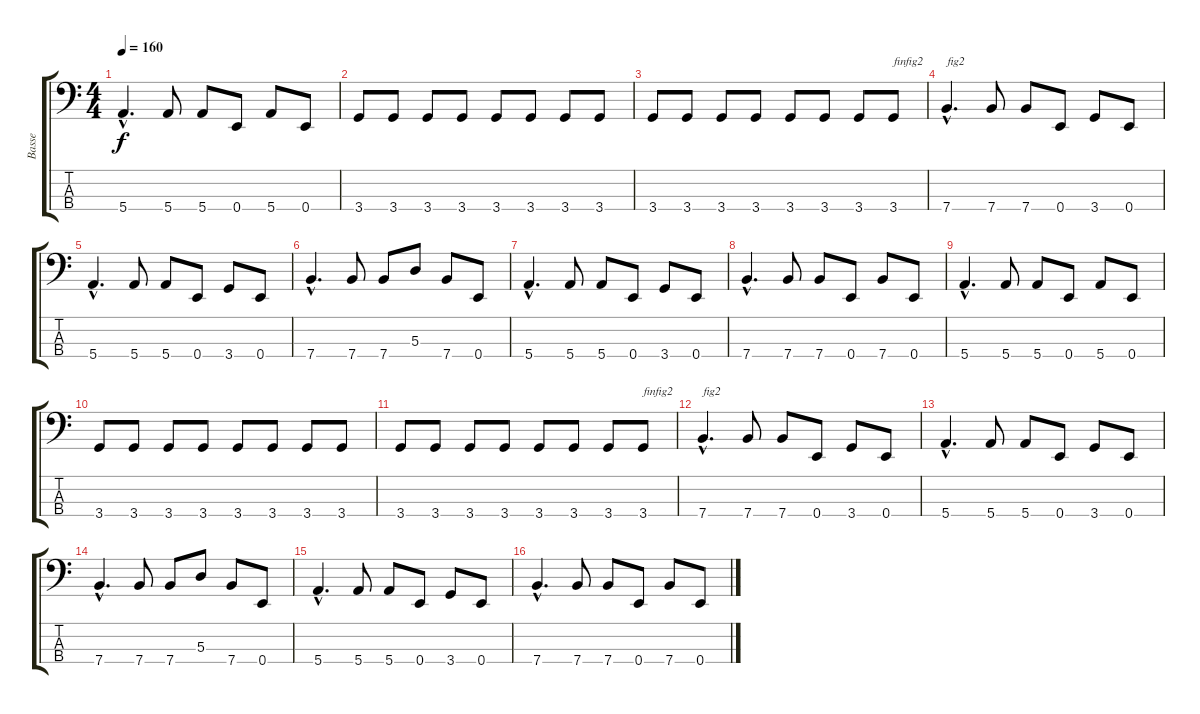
\track ("Basse" "Basse") {instrument electricbassfinger}
\staff {score tabs}
\tuning (G2 D2 A1 E1) {hide}
\ts (4 4)
\tempo 160
\clef f4
\ks c
5.4{hac}.4{d dy f} 5.4.8 5.4.8 0.4.8 5.4.8 0.4.8 |
3.4.8 3.4.8 3.4.8 3.4.8 3.4.8 3.4.8 3.4.8 3.4.8 |
3.4.8 3.4.8 3.4.8 3.4.8 3.4.8 3.4.8 3.4.8 3.4.8{txt "finfig2"} |
7.4{hac}.4{d txt "fig2"} 7.4.8 7.4.8 0.4.8 3.4.8 0.4.8 |
5.4{hac}.4{d} 5.4.8 5.4.8 0.4.8 3.4.8 0.4.8 |
7.4{hac}.4{d} 7.4.8 7.4.8 5.3.8 7.4.8 0.4.8 |
5.4{hac}.4{d} 5.4.8 5.4.8 0.4.8 3.4.8 0.4.8 |
7.4{hac}.4{d} 7.4.8 7.4.8 0.4.8 7.4.8 0.4.8 |
5.4{hac}.4{d} 5.4.8 5.4.8 0.4.8 5.4.8 0.4.8 |
3.4.8 3.4.8 3.4.8 3.4.8 3.4.8 3.4.8 3.4.8 3.4.8 |
3.4.8 3.4.8 3.4.8 3.4.8 3.4.8 3.4.8 3.4.8 3.4.8{txt "finfig2"} |
7.4{hac}.4{d txt "fig2"} 7.4.8 7.4.8 0.4.8 3.4.8 0.4.8 |
5.4{hac}.4{d} 5.4.8 5.4.8 0.4.8 3.4.8 0.4.8 |
7.4{hac}.4{d} 7.4.8 7.4.8 5.3.8 7.4.8 0.4.8 |
5.4{hac}.4{d} 5.4.8 5.4.8 0.4.8 3.4.8 0.4.8 |
7.4{hac}.4{d} 7.4.8 7.4.8 0.4.8 7.4.8 0.4.8
